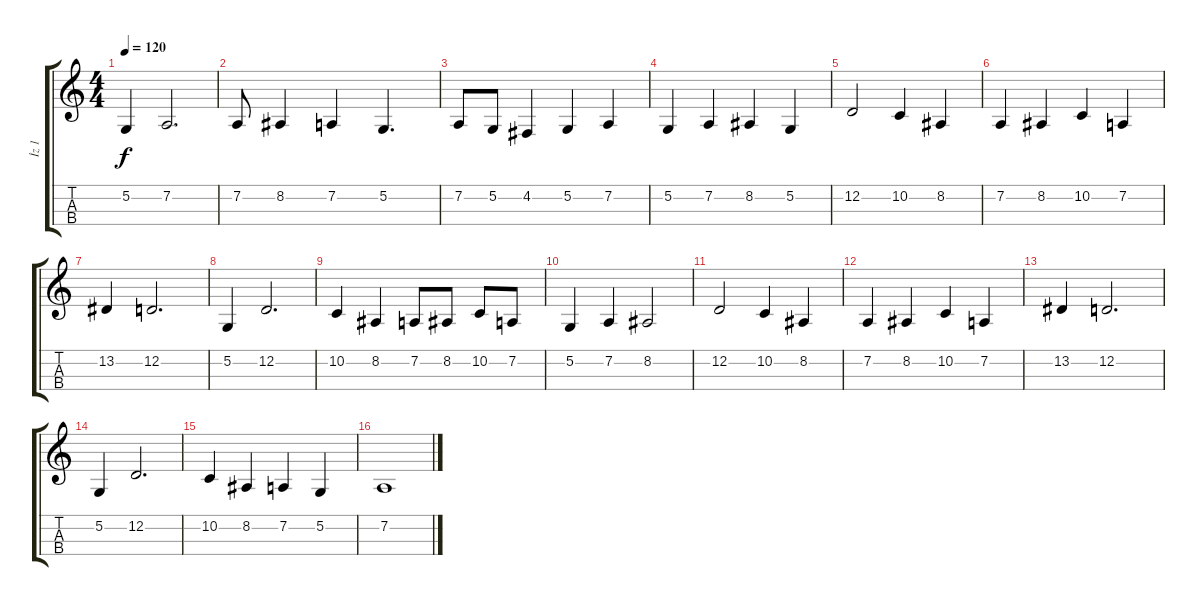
\track ("İz 1" "İz 1") {instrument cello}
\staff {score tabs}
\tuning (A3 D3 G2 C2) {hide}
\ts (4 4)
\tempo 120
\clef g2
\ks c
5.2.4{dy f} 7.2.2{d} |
7.2.8 8.2.4 7.2.4 5.2.4{d} |
7.2.8 5.2.8 4.2.4 5.2.4 7.2.4 |
5.2.4 7.2.4 8.2.4 5.2.4 |
12.2.2 10.2.4 8.2.4 |
7.2.4 8.2.4 10.2.4 7.2.4 |
13.2.4 12.2.2{d} |
5.2.4 12.2.2{d} |
10.2.4 8.2.4 7.2.8 8.2.8 10.2.8 7.2.8 |
5.2.4 7.2.4 8.2.2 |
12.2.2 10.2.4 8.2.4 |
7.2.4 8.2.4 10.2.4 7.2.4 |
13.2.4 12.2.2{d} |
5.2.4 12.2.2{d} |
10.2.4 8.2.4 7.2.4 5.2.4 |
7.2.1
